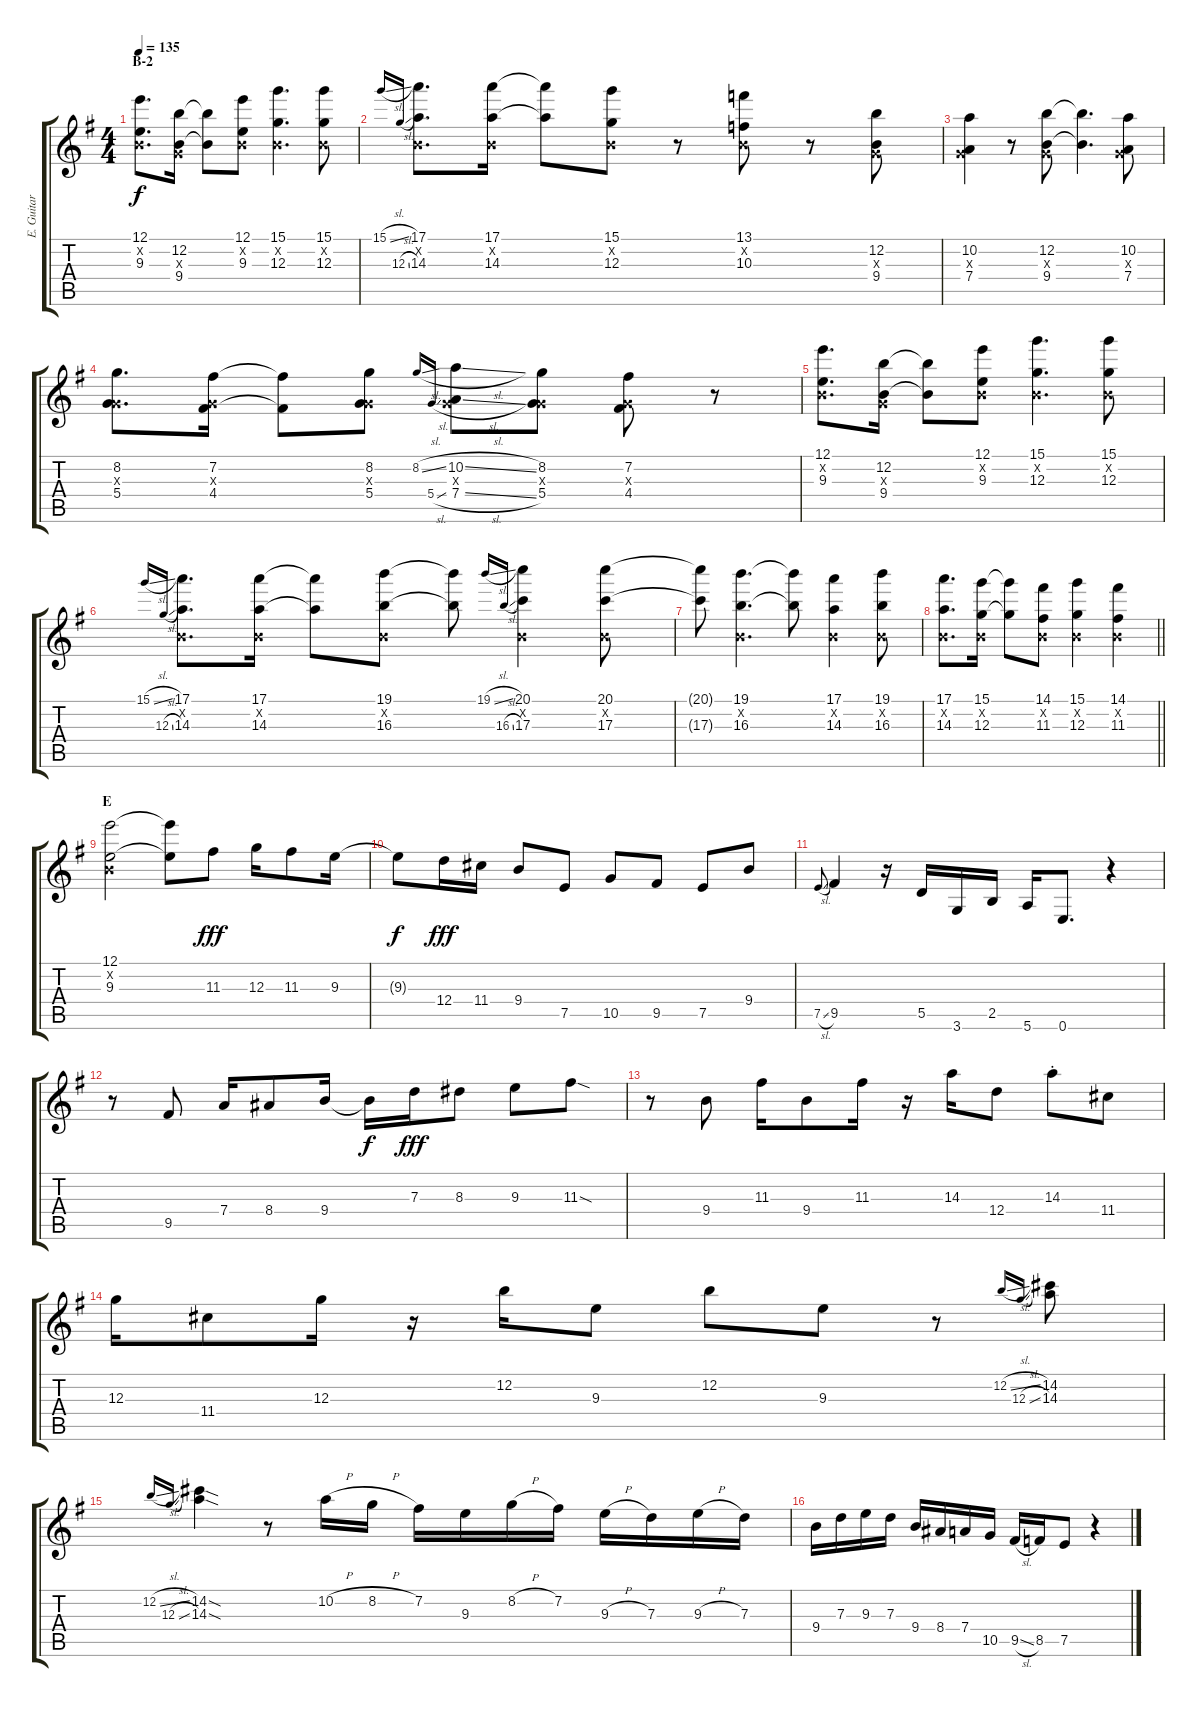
\track ("E. Guitar" "E. Guitar") {instrument electricguitarjazz}
\staff {score tabs}
\tuning (E4 B3 G3 D3 A2 E2) {hide}
\ts (4 4)
\section ("" "B-2")
\tempo 135
\clef g2
\ks g
(12.1 0.2{x} 9.3).8{d dy f} (12.2 0.3{x} 9.4).16 (12.2{t} 9.4{t}).8 (12.1 0.2{x} 9.3).8 (15.1 0.2{x} 12.3).4{d} (15.1 0.2{x} 12.3).8 |
15.1{sl}.16{gr onbeat} 12.3{sl}.16{gr onbeat} (17.1 0.2{x} 14.3).8{d} (17.1 0.2{x} 14.3).16 (17.1{t} 14.3{t}).8 (15.1 0.2{x} 12.3).8 r.8 (13.1 0.2{x} 10.3).8 r.8 (12.2 0.3{x} 9.4).8 |
(10.2 0.3{x} 7.4).4 r.8 (12.2 0.3{x} 9.4).8 (12.2{t} 9.4{t}).4{d} (10.2 0.3{x} 7.4).8 |
(8.2 0.3{x} 5.4).8{d} (7.2 0.3{x} 4.4).16 (7.2{t} 4.4{t}).8 (8.2 0.3{x} 5.4).8 8.2{sl}.16{gr onbeat} 5.4{sl}.16{gr onbeat} (10.2{sl} 0.3{x} 7.4{sl}).8 (8.2 0.3{x} 5.4).8 (7.2 0.3{x} 4.4).8 r.8 |
(12.1 0.2{x} 9.3).8{d} (12.2 0.3{x} 9.4).16 (12.2{t} 9.4{t}).8 (12.1 0.2{x} 9.3).8 (15.1 0.2{x} 12.3).4{d} (15.1 0.2{x} 12.3).8 |
15.1{sl}.16{gr onbeat} 12.3{sl}.16{gr onbeat} (17.1 0.2{x} 14.3).8{d} (17.1 0.2{x} 14.3).16 (17.1{t} 14.3{t}).8 (19.1 0.2{x} 16.3).8 (19.1{t} 16.3{t}).8 19.1{sl}.16{gr onbeat} 16.3{sl}.16{gr onbeat} (20.1 0.2{x} 17.3).4 (20.1 0.2{x} 17.3).8 |
(20.1{t} 17.3{t}).8 (19.1 0.2{x} 16.3).4{d} (19.1{t} 16.3{t}).8 (17.1 0.2{x} 14.3).4 (19.1 0.2{x} 16.3).8 |
\barLineRight lightlight
(17.1 0.2{x} 14.3).8{d} (15.1 0.2{x} 12.3).16 (15.1{t} 12.3{t}).8 (14.1 0.2{x} 11.3).8 (15.1 0.2{x} 12.3).4 (14.1 0.2{x} 11.3).4 |
\section ("" "E")
(12.1 0.2{x} 9.3).2 (12.1{t} 9.3{t}).8 11.3.8{dy fff} 12.3.16 11.3.8 9.3.16 |
9.3{t}.8{dy f} 12.4.16{dy fff} 11.4.16 9.4.8 7.5.8 10.5.8 9.5.8 7.5.8 9.4.8 |
7.5{sl}.8{gr onbeat} 9.5.4 r.16 5.5.16 3.6.16 2.5.16 5.6.16 0.6.8{d} r.4 |
r.8 9.5.8 7.4.16 8.4.8 9.4.16 9.4{t}.16{dy f} 7.3.16{dy fff} 8.3.8 9.3.8 11.3{sod}.8 |
r.8 9.4.8 11.3.16 9.4.8 11.3.16 r.16 14.3.16 12.4.8 14.3{st}.8 11.4.8 |
12.3.16 11.4.8 12.3.16 r.16 12.2.16 9.3.8 12.2.8 9.3.8 r.8 12.2{sl}.16{gr onbeat} 12.3{sl}.16{gr onbeat} (14.2 14.3).8 |
12.2{sl}.16{gr onbeat} 12.3{sl}.16{gr onbeat} (14.2{sod} 14.3{sod}).4 r.8 10.2{h}.16 8.2{h}.16 7.2.16 9.3.16 8.2{h}.16 7.2.16 9.3{h}.16 7.3.16 9.3{h}.16 7.3.16 |
9.4.16 7.3.16 9.3.16 7.3.16 9.4.16 8.4.16 7.4.16 10.5.16 9.5{sl}.16 8.5.16 7.5.8 r.4
